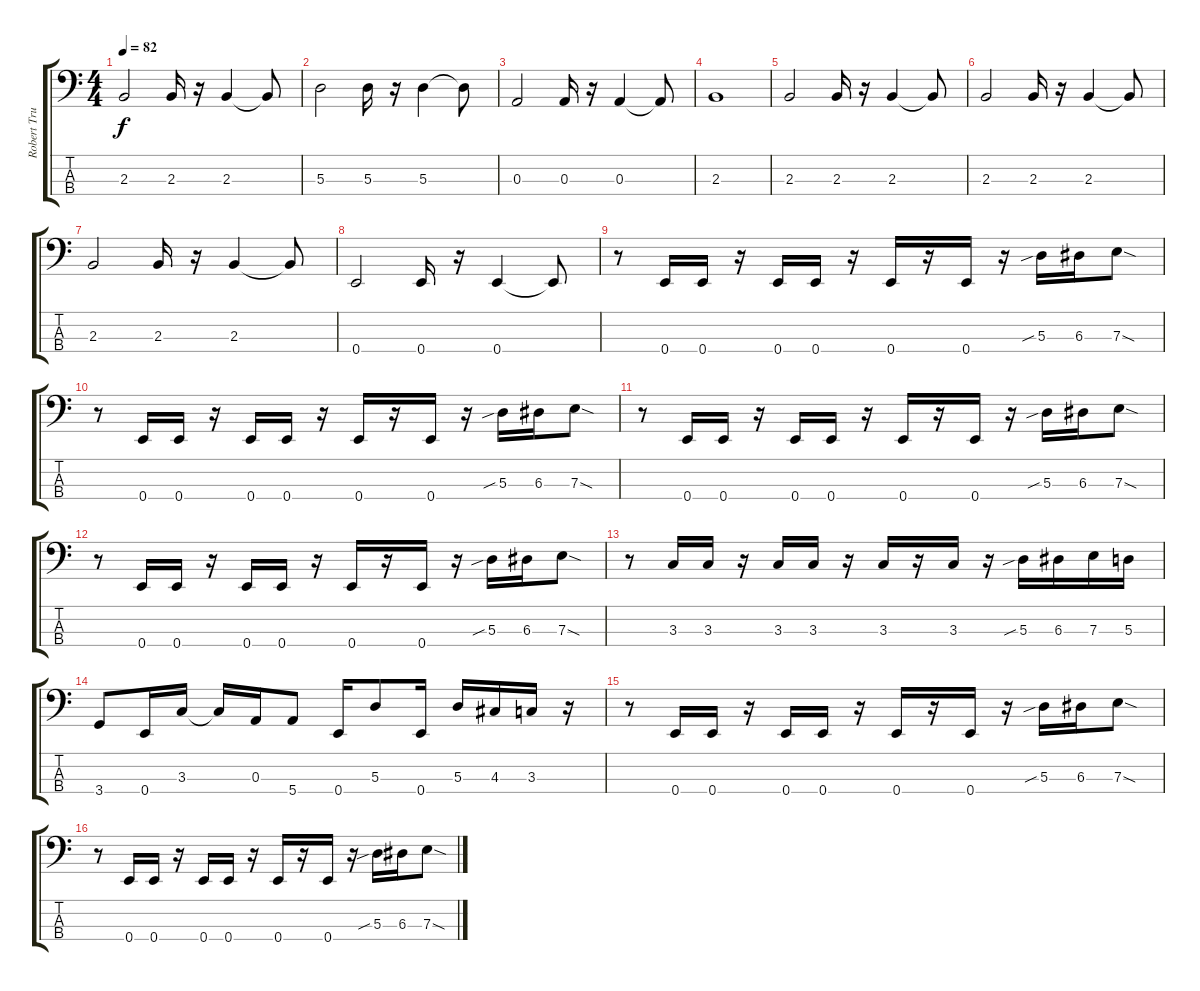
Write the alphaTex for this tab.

\track ("Robert Trujillo" "Robert Tru") {instrument electricbassfinger}
\staff {score tabs}
\tuning (G2 D2 A1 E1) {hide}
\ts (4 4)
\tempo 82
\clef f4
\ks c
2.3.2{dy f} 2.3.16 r.16 2.3.4 2.3{t}.8 |
5.3.2 5.3.16 r.16 5.3.4 5.3{t}.8 |
0.3.2 0.3.16 r.16 0.3.4 0.3{t}.8 |
2.3.1 |
2.3.2 2.3.16 r.16 2.3.4 2.3{t}.8 |
2.3.2 2.3.16 r.16 2.3.4 2.3{t}.8 |
2.3.2 2.3.16 r.16 2.3.4 2.3{t}.8 |
0.4.2 0.4.16 r.16 0.4.4 0.4{t}.8 |
r.8 0.4.16 0.4.16 r.16 0.4.16 0.4.16 r.16 0.4.16 r.16 0.4.16 r.16 5.3{sib}.16 6.3.16 7.3{sod}.8 |
r.8 0.4.16 0.4.16 r.16 0.4.16 0.4.16 r.16 0.4.16 r.16 0.4.16 r.16 5.3{sib}.16 6.3.16 7.3{sod}.8 |
r.8 0.4.16 0.4.16 r.16 0.4.16 0.4.16 r.16 0.4.16 r.16 0.4.16 r.16 5.3{sib}.16 6.3.16 7.3{sod}.8 |
r.8 0.4.16 0.4.16 r.16 0.4.16 0.4.16 r.16 0.4.16 r.16 0.4.16 r.16 5.3{sib}.16 6.3.16 7.3{sod}.8 |
r.8 3.3.16 3.3.16 r.16 3.3.16 3.3.16 r.16 3.3.16 r.16 3.3.16 r.16 5.3{sib}.16 6.3.16 7.3.16 5.3.16 |
3.4.8 0.4.16 3.3.16 3.3{t}.16 0.3.16 5.4.8 0.4.16 5.3.8 0.4.16 5.3.16 4.3.16 3.3.16 r.16 |
r.8 0.4.16 0.4.16 r.16 0.4.16 0.4.16 r.16 0.4.16 r.16 0.4.16 r.16 5.3{sib}.16 6.3.16 7.3{sod}.8 |
r.8 0.4.16 0.4.16 r.16 0.4.16 0.4.16 r.16 0.4.16 r.16 0.4.16 r.16 5.3{sib}.16 6.3.16 7.3{sod}.8
